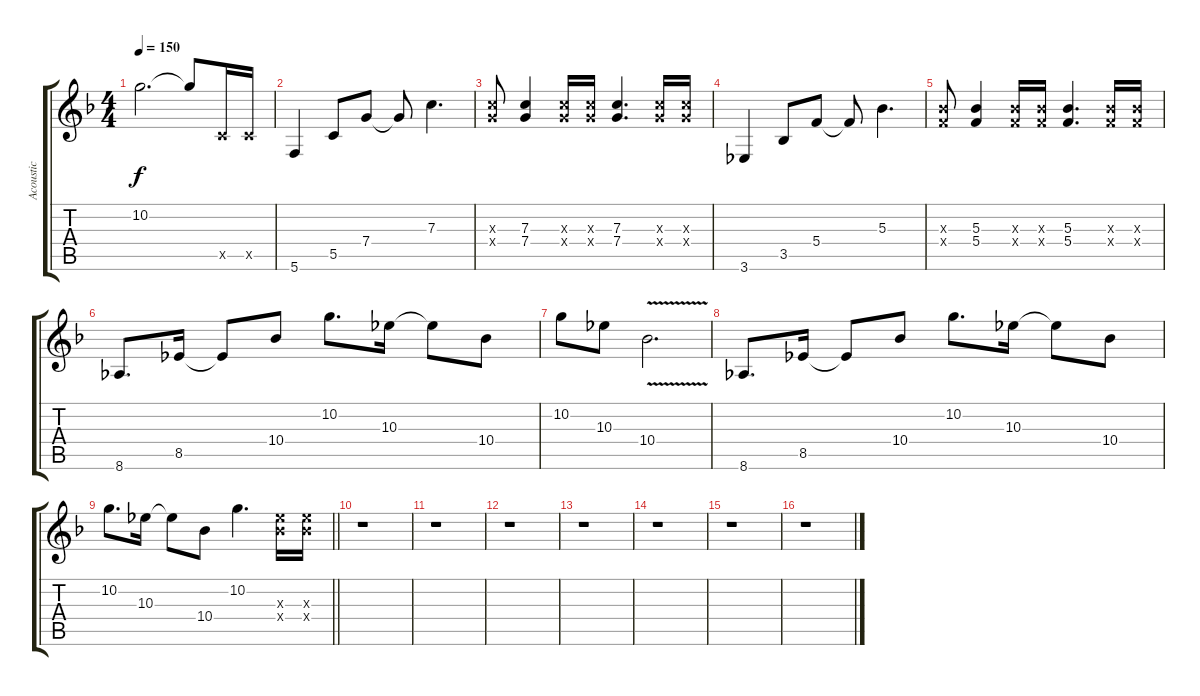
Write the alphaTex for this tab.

\track ("Acoustic" "Acoustic") {instrument acousticguitarsteel}
\staff {score tabs}
\tuning (D4 A3 F3 C3 G2 C2) {hide}
\ts (4 4)
\tempo 150
\clef g2
\ks f
10.2.2{d dy f} 10.2{t}.8 5.5{x}.16 5.5{x}.16 |
5.6.4 5.5.8 7.4.8 7.4{t}.8 7.3.4{d} |
(7.3{x} 7.4{x}).8 (7.3 7.4).4 (7.3{x} 7.4{x}).16 (7.3{x} 7.4{x}).16 (7.3 7.4).4{d} (7.3{x} 7.4{x}).16 (7.3{x} 7.4{x}).16 |
3.6.4 3.5.8 5.4.8 5.4{t}.8 5.3.4{d} |
(5.3{x} 5.4{x}).8 (5.3 5.4).4 (5.3{x} 5.4{x}).16 (5.3{x} 5.4{x}).16 (5.3 5.4).4{d} (5.3{x} 5.4{x}).16 (5.3{x} 5.4{x}).16 |
8.6.8{d} 8.5.16 8.5{t}.8 10.4.8 10.2.8{d} 10.3.16 10.3{t}.8 10.4.8 |
10.2.8 10.3.8 10.4{v}.2{d} |
8.6.8{d} 8.5.16 8.5{t}.8 10.4.8 10.2.8{d} 10.3.16 10.3{t}.8 10.4.8 |
\barLineRight lightlight
10.2.8{d} 10.3.16 10.3{t}.8 10.4.8 10.2.4{d} (10.3{x} 10.4{x}).16 (10.3{x} 10.4{x}).16 |
r.1 |
r.1 |
r.1 |
r.1 |
r.1 |
r.1 |
r.1
